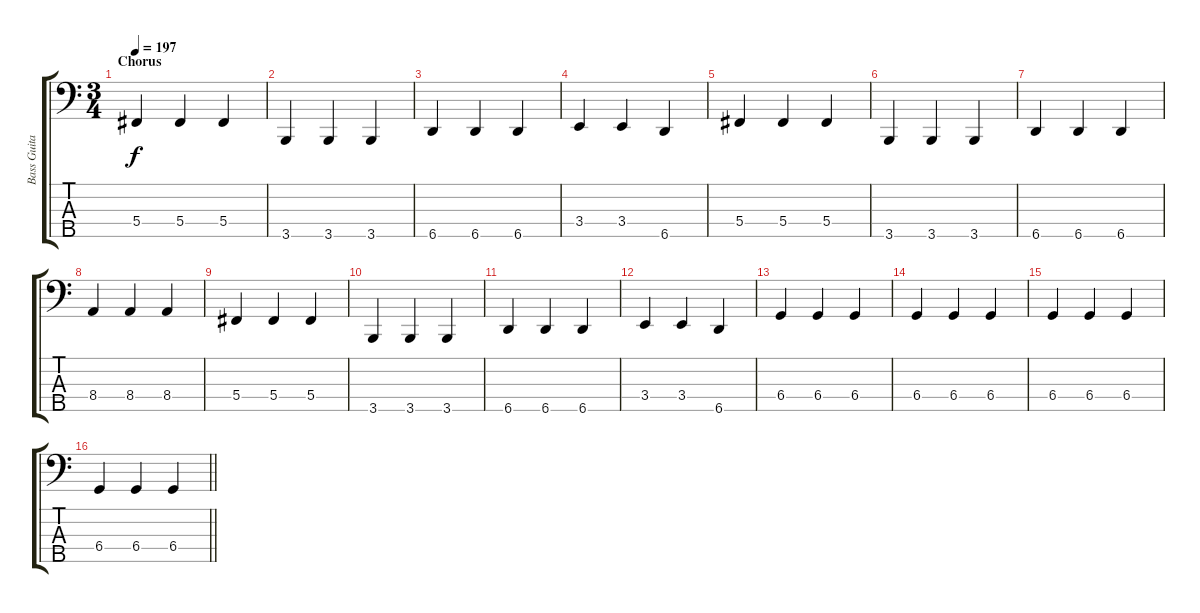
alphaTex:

\track ("Bass Guitar" "Bass Guita") {instrument electricbassfinger}
\staff {score tabs}
\tuning (Gb2 Db2 Ab1 Db1 Ab0) {hide}
\ts (3 4)
\section ("" "Chorus")
\tempo 197
\clef f4
\ks c
5.4.4{dy f} 5.4.4 5.4.4 |
3.5.4 3.5.4 3.5.4 |
6.5.4 6.5.4 6.5.4 |
3.4.4 3.4.4 6.5.4 |
5.4.4 5.4.4 5.4.4 |
3.5.4 3.5.4 3.5.4 |
6.5.4 6.5.4 6.5.4 |
8.4.4 8.4.4 8.4.4 |
5.4.4 5.4.4 5.4.4 |
3.5.4 3.5.4 3.5.4 |
6.5.4 6.5.4 6.5.4 |
3.4.4 3.4.4 6.5.4 |
6.4.4 6.4.4 6.4.4 |
6.4.4 6.4.4 6.4.4 |
6.4.4 6.4.4 6.4.4 |
\barLineRight lightlight
6.4.4 6.4.4 6.4.4
